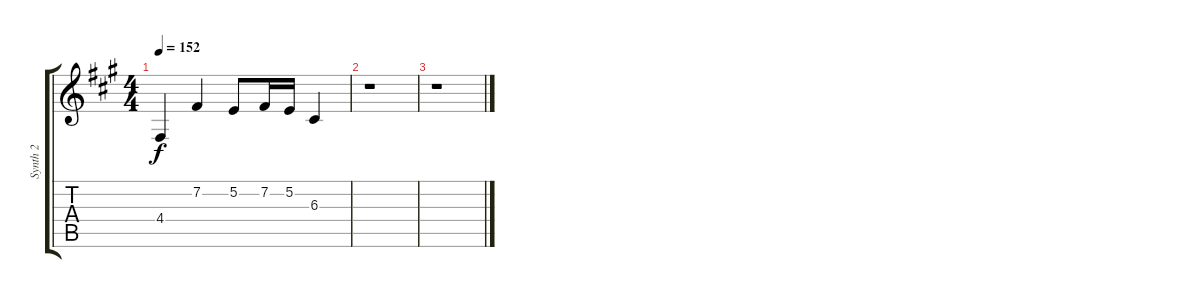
\track ("Synth 2" "Synth 2") {instrument lead1square}
\staff {score tabs}
\tuning (E4 B3 G3 D3 A2 E2) {hide}
\ts (4 4)
\tempo 152
\clef g2
\ks f#minor
4.4.4{dy f} 7.2.4 5.2.8 7.2.16 5.2.16 6.3.4 |
r.1 |
r.1
